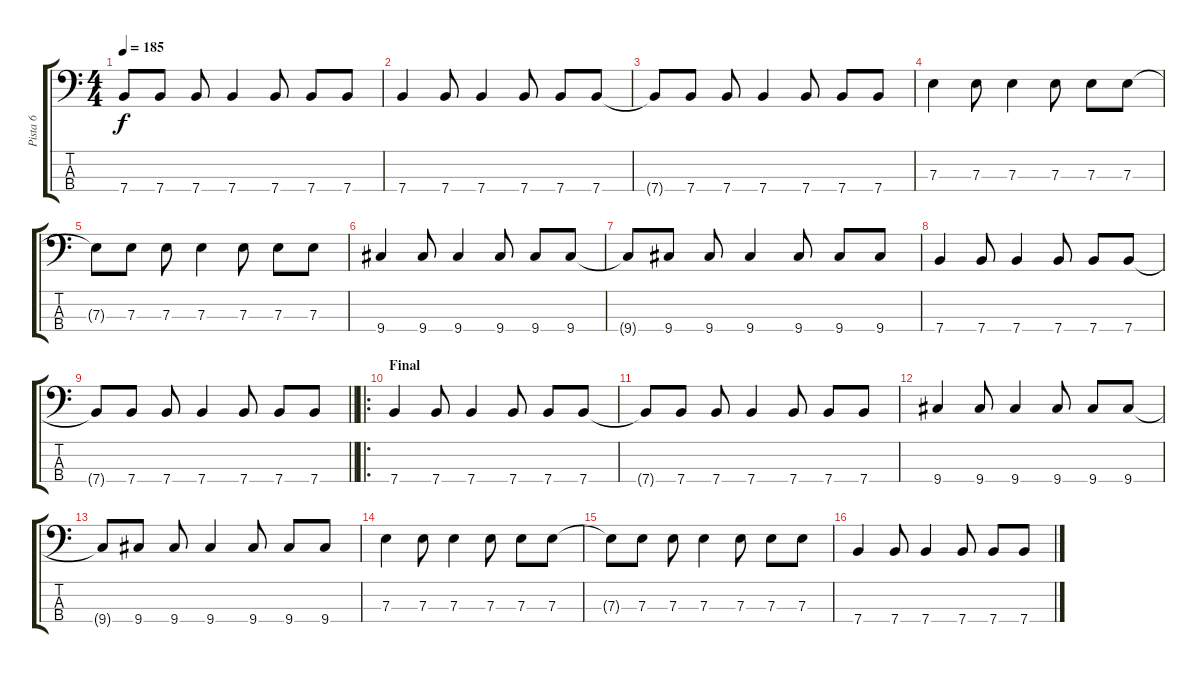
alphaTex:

\track ("Pista 6" "Pista 6") {instrument electricbassfinger}
\staff {score tabs}
\tuning (G2 D2 A1 E1) {hide}
\ts (4 4)
\tempo 185
\clef f4
\ks c
7.4{t}.8{dy f} 7.4.8 7.4.8 7.4.4 7.4.8 7.4.8 7.4.8 |
7.4.4 7.4.8 7.4.4 7.4.8 7.4.8 7.4.8 |
7.4{t}.8 7.4.8 7.4.8 7.4.4 7.4.8 7.4.8 7.4.8 |
7.3.4 7.3.8 7.3.4 7.3.8 7.3.8 7.3.8 |
7.3{t}.8 7.3.8 7.3.8 7.3.4 7.3.8 7.3.8 7.3.8 |
9.4.4 9.4.8 9.4.4 9.4.8 9.4.8 9.4.8 |
9.4{t}.8 9.4.8 9.4.8 9.4.4 9.4.8 9.4.8 9.4.8 |
7.4.4 7.4.8 7.4.4 7.4.8 7.4.8 7.4.8 |
\barLineRight lightlight
7.4{t}.8 7.4.8 7.4.8 7.4.4 7.4.8 7.4.8 7.4.8 |
\ro
\section ("" "Final")
7.4.4 7.4.8 7.4.4 7.4.8 7.4.8 7.4.8 |
7.4{t}.8 7.4.8 7.4.8 7.4.4 7.4.8 7.4.8 7.4.8 |
9.4.4 9.4.8 9.4.4 9.4.8 9.4.8 9.4.8 |
9.4{t}.8 9.4.8 9.4.8 9.4.4 9.4.8 9.4.8 9.4.8 |
7.3.4 7.3.8 7.3.4 7.3.8 7.3.8 7.3.8 |
7.3{t}.8 7.3.8 7.3.8 7.3.4 7.3.8 7.3.8 7.3.8 |
7.4.4 7.4.8 7.4.4 7.4.8 7.4.8 7.4.8
